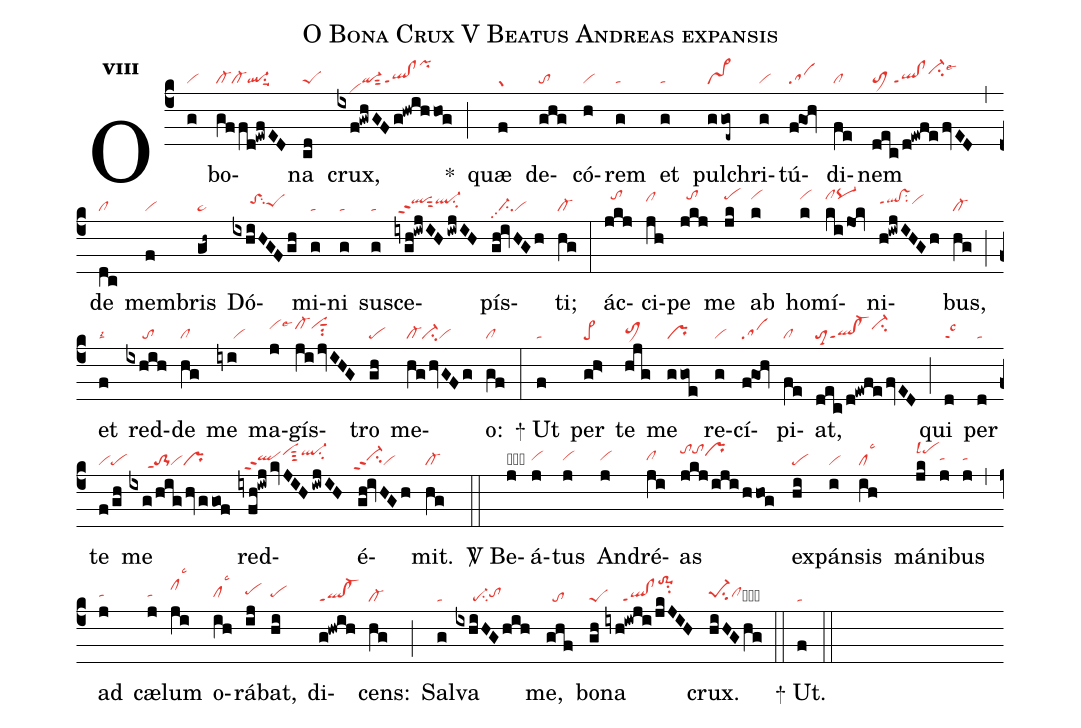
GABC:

name:O Bona Crux V Beatus Andreas expansis;
office-part:re;
mode:8;
nabc-lines:1;
%%
initial-style: 1;
name: O bona crux;
mode:8;
office-part: Responsorium;
annotation: Resp.;
annotation: viii;
nabc-lines:1;
%%
(c4) O(g|vi) bo(gf/fd!ewfED|cl-cl-ql-su1suu1)na(cd|peS) crux,(ixf!gwhGFg!hwihhog|////vihbqi-sut2ql!clppt1pihm) <sp>*</sp>(;) quæ(f|gr) de(ghg|to)có(h|vi)rem(g|ta) et(g|ta) pul(ggoe~|vs>)chri(g|vi)tú(f@goh|sa)di(fe|cl)nem(dec/d!ewfe/fvED|toM1/ql!clppt1ci-hjlse6) (,) de(dc|cl) mem(f|vi)bris(gh~|pe~) Dó(ixhiHGFgh|/////toShisu2peShh)mi(g|ta)ni(g|ta) su(g|ta)sce(iygh!iwjIH/iwjIH|/qlhippt2sut2ql-hisu2)pís(gh!ivHGh|//ci-pp2vi)ti;(hg|cl-) (:) ác(jkj|//tohk)ci(jh|clhj)pe(jkj|//tohk) me(jk|pehk) ab(k|vihk) ho(k|vihk)mí(ki/jok|clhkpq-hk)ni(h!iwjIHGh|qlhi!vshippt1su2vihi)bus,(hg|cl-) (;) et(f|talsi2) red(ixhih|/////to)de(hg|cl) me(iyi|/////vi) ma(j|vihjlse6)gís(ji/jvIHG|cl-hjvihjsut1su2)tro(gh|pe) me(hg/hvGFg|cl-ci-vi)o:(gf|cl) (:)
<sp>+</sp> Ut(f|ta) per(gh>|pe>) te(hjg|toM1hh) me(ggoe|pr) re(g|vi)cí(f@goh|sa)pi(fe|cl)at,(dec/d!ewfe/fvED|toM3ql!cl-ppt1ci-hj) (;) qui(d|talsc3) per(d|ta) te(f/gh|vipe) me(ixg/hig/hv/ggof|/////to-1ppt1vipr) red(iyfh!iwj/kvJIH/iwjIH|//qlhhppt2vihjsut3ql-hjsu2)é(gh!ivHGh|`vi-hhppt2su2vi)mit.(hg|cl-) (::)

<sp>V/</sp> Be(j|obvihh)á(j|vihh)tus(j|vihh) An(j|vihh)dré(ji|clhh)as(jkj/iji/hhog|tohktohkprhj) ex(hi|pe)pán(i|vi)sis(ih|cllsc3) má(jk|pehklsl4)ni(j|tahh)bus(j|tahh) (,) ad(j|tahh) cæ(j|tahh)lum(ji|clhklsc3) o(ih|clhhlsc3)rá(ij|pehi)bat,(hi|pehh) di(g!hwih|ql!cl-ppt1)cens:(hg|cl-) (;) Sal(g|ta)va(ixhiHGhih|/////pe-su2tohh) me,(ghf|//to) bo(gh|peS)na(iyh!iwji/jkJIH|/////ql!clppt1to-1hmsu2) crux.(hiHGhg|pe-1hhsu2clhhcb) (::)
<sp>+</sp> Ut.(f|ta) (::)
